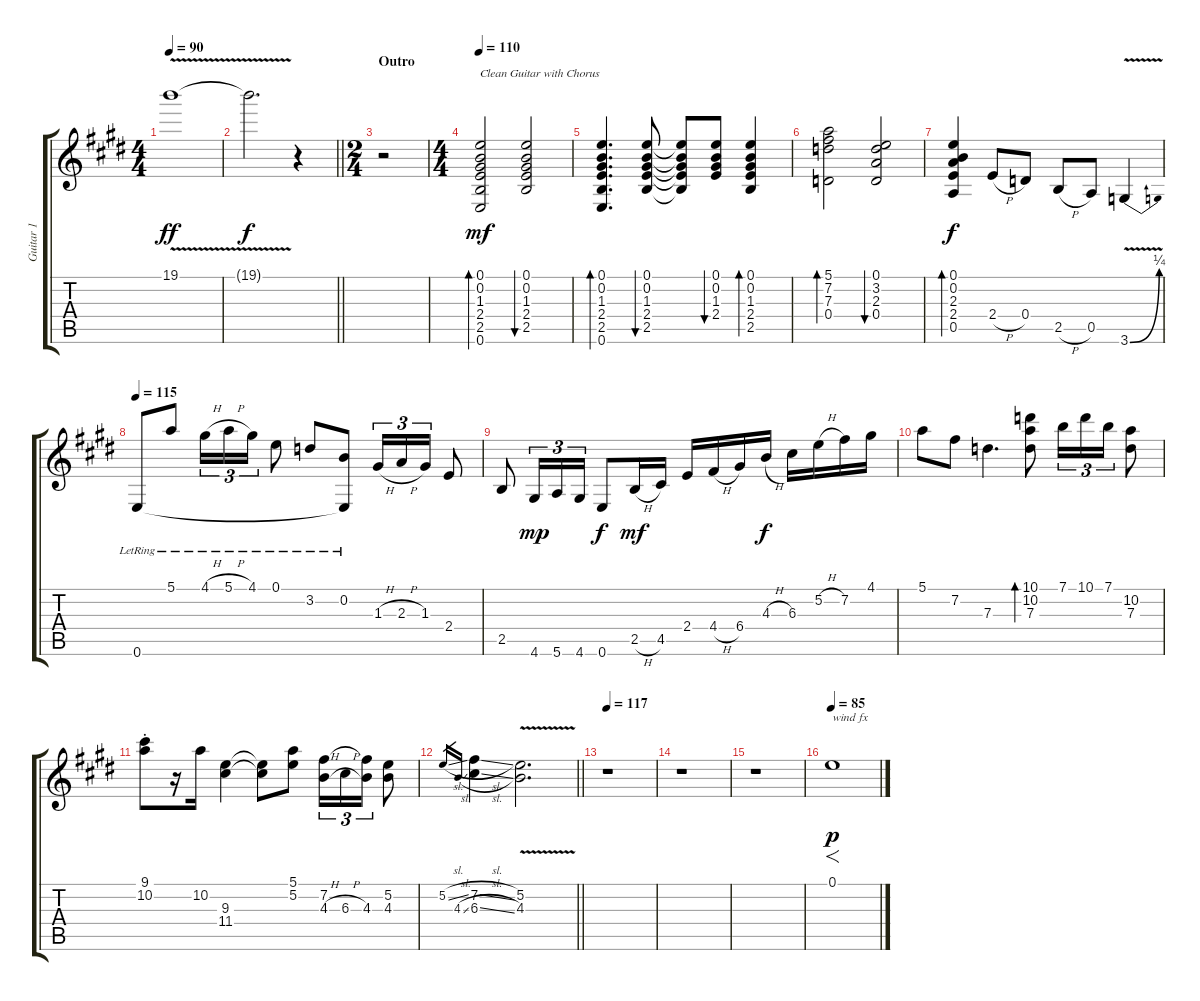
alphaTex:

\track ("Guitar 1" "Guitar 1") {instrument distortionguitar}
\staff {score tabs}
\tuning (E4 B3 G3 D3 A2 E2) {hide}
\ts (4 4)
\tempo 90
\clef g2
\ks e
19.1{v}.1{dy ff} |
\barLineRight lightlight
19.1{t}.2{d dy f} r.4 |
\ts (2 4)
\section ("" "Outro")
r.2 |
\ts (4 4)
\tempo 110
(0.1 0.2 1.3 2.4 2.5 0.6).2{bd 60 txt "Clean Guitar with Chorus" dy mf volume 12 instrument electricguitarjazz} (0.1 0.2 1.3 2.4 2.5).2{bu 60} |
(0.1 0.2 1.3 2.4 2.5 0.6).4{d bd 60} (0.1 0.2 1.3 2.4 2.5).8{bu 60} (0.1{t} 0.2{t} 1.3{t} 2.4{t} 2.5{t}).8 (0.1 0.2 1.3 2.4).8{bu 60} (0.1 0.2 1.3 2.4 2.5).4{bd 60} |
(5.1 7.2 7.3 0.4).2{bd 60} (0.1 3.2 2.3 0.4).2{bu 60} |
(0.1 0.2 2.3 2.4 0.5).4{bd 60 dy f} 2.4{h}.8 0.4.8 2.5{h}.8 0.5.8 3.6{be (bend 0 0 60 1) v}.4 |
\tempo 115
0.6{lr}.8 5.1{lr}.8 4.1{h lr}.16{tu (3 2)} 5.1{h lr}.16{tu (3 2)} 4.1{lr}.16{tu (3 2)} 0.1{lr}.8 3.2{lr}.8 (0.2{lr} 0.6{t}).8 1.3{h}.16{tu (3 2)} 2.3{h}.16{tu (3 2)} 1.3.16{tu (3 2)} 2.4.8 |
2.5.8 4.6.16{tu (3 2) dy mp} 5.6.16{tu (3 2)} 4.6.16{tu (3 2)} 0.6.8{dy f} 2.5{h}.16{dy mf} 4.5.16 2.4.16 4.4{h}.16 6.4.16 4.3{h}.16{dy f} 6.3.16 5.2{h}.16 7.2.16 4.1.16 |
5.1.8 7.2.8 7.3.4{d} (10.1 10.2 7.3).8{bd 60} 7.1.16{tu (3 2)} 10.1.16{tu (3 2)} 7.1.16{tu (3 2)} (10.2 7.3).8 |
(9.1 10.2{st}).8 r.16 10.2.16 (9.3 11.4).4 (9.3{t} 11.4{t}).8 (5.1 5.2).8 (7.2 4.3{h}).16{tu (3 2)} 6.3{h}.16{tu (3 2)} (7.2{t} 4.3).16{tu (3 2)} (5.2 4.3).8 |
\barLineRight lightlight
5.2{sl}.16{gr} 4.3{sl}.16{gr} (7.2{sl} 6.3{sl}).4 (5.2 4.3{v}).2{d} |
\tempo 117
r.1 |
r.1 |
r.1 |
\tempo 85
0.1{sl}.1{f txt "wind fx" dy p instrument seashore}
